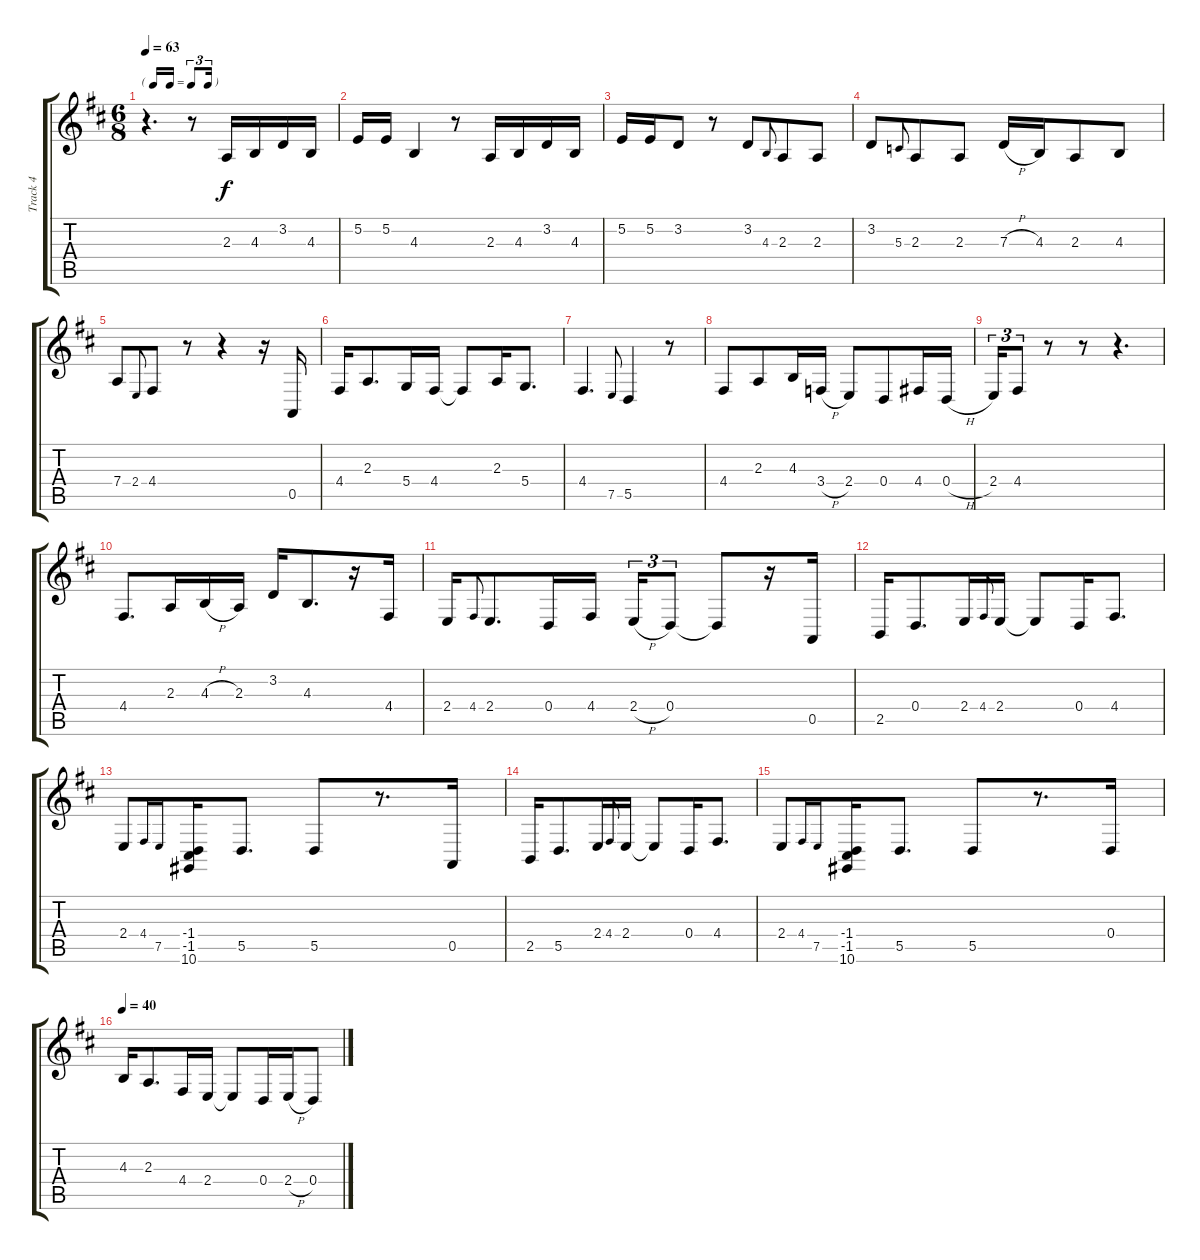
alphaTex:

\track ("Track 4" "Track 4") {instrument altosax}
\staff {score tabs}
\tuning (E4 B3 G3 D3 A2 E2) {hide}
\ts (6 8)
\tf triplet16th
\tempo 63
\clef g2
\ks bminor
r.4{d dy f} r.8 2.3.16 4.3.16 3.2.16 4.3.16 |
5.2.16 5.2.16 4.3.4 r.8 2.3.16 4.3.16 3.2.16 4.3.16 |
5.2.16 5.2.16 3.2.8 r.8 3.2.8 4.3.8{gr onbeat} 2.3.8 2.3.8 |
3.2.8 5.3.8{gr onbeat} 2.3.8 2.3.8 7.3{h}.16 4.3.16 2.3.8 4.3.8 |
7.4.8 2.4.8{gr onbeat} 4.4.8 r.8 r.4 r.16 0.5.16 |
4.4.16 2.3.8{d} 5.4.16 4.4.16 4.4{t}.8 2.3.16 5.4.8{d} |
4.4.4{d} 7.5.8{gr onbeat} 5.5.4 r.8 |
4.4.8 2.3.8 4.3.16 3.4{h}.16 2.4.8 0.4.8 4.4.16 0.4{h}.16 |
2.4.16{tu (3 2)} 4.4.8{tu (3 2)} r.8 r.8 r.4{d} |
4.4.8{d} 2.3.16 4.3{h}.16 2.3.16 3.2.16 4.3.8{d} r.16 4.4.16 |
2.4.16 4.4.8{gr onbeat} 2.4.8{d} 0.4.16 4.4.16 2.4{h}.16{tu (3 2)} 0.4.8{tu (3 2)} 0.4{t}.8 r.16 0.5.16 |
2.5.16 0.4.8{d} 2.4.16 4.4.8{gr onbeat} 2.4.16 2.4{t}.8 0.4.16 4.4.8{d} |
2.4.8 4.4.16{gr onbeat} 7.5.16{gr onbeat} (-1.4 -1.5 10.6).16 5.5.8{d} 5.5.8 r.8{d} 0.5.16 |
2.5.16 5.5.8{d} 2.4.16 4.4.8{gr onbeat} 2.4.16 2.4{t}.8 0.4.16 4.4.8{d} |
2.4.8 4.4.16{gr onbeat} 7.5.16{gr onbeat} (-1.4 -1.5 10.6).16 5.5.8{d} 5.5.8 r.8{d} 0.4.16 |
\tempo 40
4.3.16 2.3.8{d} 4.4.16 2.4.16 2.4{t}.8 0.4.16 2.4{h}.16 0.4.8
